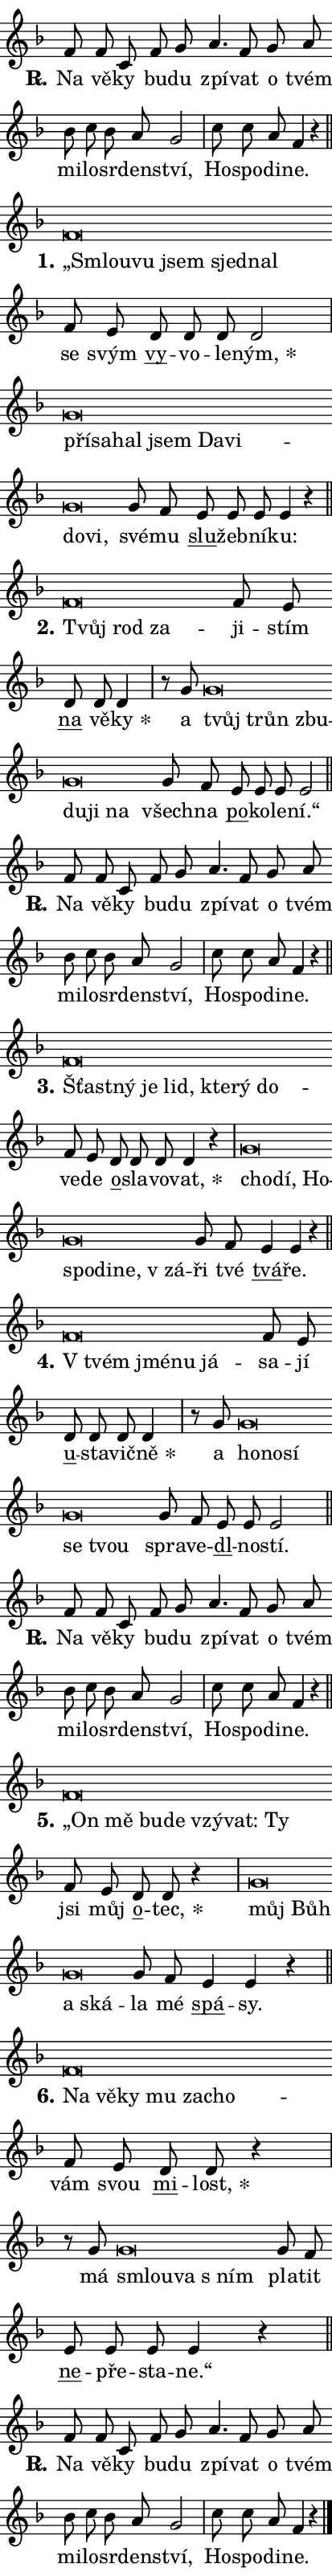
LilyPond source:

\version "2.24.0"
\header { tagline = "" }
\paper {
  indent = 0\cm
  top-margin = 0\cm
  right-margin = 0\cm
  bottom-margin = 0\cm
  left-margin = 0\cm
  paper-width = 7\cm
  page-breaking = #ly:one-page-breaking
  system-system-spacing.basic-distance = #11
  score-system-spacing.basic-distance = #11
  ragged-last = ##f
}


%% Author: Thomas Morley
%% https://lists.gnu.org/archive/html/lilypond-user/2020-05/msg00002.html
#(define (line-position grob)
"Returns position of @var[grob} in current system:
   @code{'start}, if at first time-step
   @code{'end}, if at last time-step
   @code{'middle} otherwise
"
  (let* ((col (ly:item-get-column grob))
         (ln (ly:grob-object col 'left-neighbor))
         (rn (ly:grob-object col 'right-neighbor))
         (col-to-check-left (if (ly:grob? ln) ln col))
         (col-to-check-right (if (ly:grob? rn) rn col))
         (break-dir-left
           (and
             (ly:grob-property col-to-check-left 'non-musical #f)
             (ly:item-break-dir col-to-check-left)))
         (break-dir-right
           (and
             (ly:grob-property col-to-check-right 'non-musical #f)
             (ly:item-break-dir col-to-check-right))))
        (cond ((eqv? 1 break-dir-left) 'start)
              ((eqv? -1 break-dir-right) 'end)
              (else 'middle))))

#(define (tranparent-at-line-position vctor)
  (lambda (grob)
  "Relying on @code{line-position} select the relevant enry from @var{vctor}.
Used to determine transparency,"
    (case (line-position grob)
      ((end) (not (vector-ref vctor 0)))
      ((middle) (not (vector-ref vctor 1)))
      ((start) (not (vector-ref vctor 2))))))

noteHeadBreakVisibility =
#(define-music-function (break-visibility)(vector?)
"Makes @code{NoteHead}s transparent relying on @var{break-visibility}"
#{
  \override NoteHead.transparent =
    #(tranparent-at-line-position break-visibility)
#})

#(define delete-ledgers-for-transparent-note-heads
  (lambda (grob)
    "Reads whether a @code{NoteHead} is transparent.
If so this @code{NoteHead} is removed from @code{'note-heads} from
@var{grob}, which is supposed to be @code{LedgerLineSpanner}.
As a result ledgers are not printed for this @code{NoteHead}"
    (let* ((nhds-array (ly:grob-object grob 'note-heads))
           (nhds-list
             (if (ly:grob-array? nhds-array)
                 (ly:grob-array->list nhds-array)
                 '()))
           ;; Relies on the transparent-property being done before
           ;; Staff.LedgerLineSpanner.after-line-breaking is executed.
           ;; This is fragile ...
           (to-keep
             (remove
               (lambda (nhd)
                 (ly:grob-property nhd 'transparent #f))
               nhds-list)))
      ;; TODO find a better method to iterate over grob-arrays, similiar
      ;; to filter/remove etc for lists
      ;; For now rebuilt from scratch
      (set! (ly:grob-object grob 'note-heads)  '())
      (for-each
        (lambda (nhd)
          (ly:pointer-group-interface::add-grob grob 'note-heads nhd))
        to-keep))))

hideNotes = {
  \noteHeadBreakVisibility #begin-of-line-visible
}
unHideNotes = {
  \noteHeadBreakVisibility #all-visible
}

% work-around for resetting accidentals
% https://lilypond.org/doc/v2.23/Documentation/notation/displaying-rhythms#unmetered-music
cadenzaMeasure = {
  \cadenzaOff
  \partial 1024 s1024
  \cadenzaOn
}

#(define-markup-command (accent layout props text) (markup?)
  "Underline accented syllable"
  (interpret-markup layout props
    #{\markup \override #'(offset . 4.3) \underline { #text }#}))

responsum = \markup \concat {
  "R" \hspace #-1.05 \path #0.1 #'((moveto 0 0.07) (lineto 0.9 0.8)) \hspace #0.05 "."
}

\layout {
    \context {
        \Staff
        \remove "Time_signature_engraver"
        \override LedgerLineSpanner.after-line-breaking = #delete-ledgers-for-transparent-note-heads
    }
    \context {
        \Voice {
            \override NoteHead.output-attributes = #'((class . "notehead"))
            \override Hairpin.height = #0.55
        }
    }
    \context {
        \Lyrics {
            \override StanzaNumber.output-attributes = #'((class . "stanzanumber"))
            \override LyricSpace.minimum-distance = #0.9
            \override LyricText.font-name = #"TeX Gyre Schola"
            \override LyricText.font-size = 1
            \override StanzaNumber.font-name = #"TeX Gyre Schola Bold"
            \override StanzaNumber.font-size = 1
        }
    }
}

% magnetic-lyrics.ily
%
%   written by
%     Jean Abou Samra <jean@abou-samra.fr>
%     Werner Lemberg <wl@gnu.org>
%
%   adapted by
%     Jiri Hon <jiri.hon@gmail.com>
%
% Version 2022-Apr-15

% https://www.mail-archive.com/lilypond-user@gnu.org/msg149350.html

#(define (Left_hyphen_pointer_engraver context)
   "Collect syllable-hyphen-syllable occurrences in lyrics and store
them in properties.  This engraver only looks to the left.  For
example, if the lyrics input is @code{foo -- bar}, it does the
following.

@itemize @bullet
@item
Set the @code{text} property of the @code{LyricHyphen} grob between
@q{foo} and @q{bar} to @code{foo}.

@item
Set the @code{left-hyphen} property of the @code{LyricText} grob with
text @q{foo} to the @code{LyricHyphen} grob between @q{foo} and
@q{bar}.
@end itemize

Use this auxiliary engraver in combination with the
@code{lyric-@/text::@/apply-@/magnetic-@/offset!} hook."
   (let ((hyphen #f)
         (text #f))
     (make-engraver
      (acknowledgers
       ((lyric-syllable-interface engraver grob source-engraver)
        (set! text grob)))
      (end-acknowledgers
       ((lyric-hyphen-interface engraver grob source-engraver)
        ;(when (not (grob::has-interface grob 'lyric-space-interface))
          (set! hyphen grob)));)
      ((stop-translation-timestep engraver)
       (when (and text hyphen)
         (ly:grob-set-object! text 'left-hyphen hyphen))
       (set! text #f)
       (set! hyphen #f)))))

#(define (lyric-text::apply-magnetic-offset! grob)
   "If the space between two syllables is less than the value in
property @code{LyricText@/.details@/.squash-threshold}, move the right
syllable to the left so that it gets concatenated with the left
syllable.

Use this function as a hook for
@code{LyricText@/.after-@/line-@/breaking} if the
@code{Left_@/hyphen_@/pointer_@/engraver} is active."
   (let ((hyphen (ly:grob-object grob 'left-hyphen #f)))
     (when hyphen
       (let ((left-text (ly:spanner-bound hyphen LEFT)))
         (when (grob::has-interface left-text 'lyric-syllable-interface)
           (let* ((common (ly:grob-common-refpoint grob left-text X))
                  (this-x-ext (ly:grob-extent grob common X))
                  (left-x-ext
                   (begin
                     ;; Trigger magnetism for left-text.
                     (ly:grob-property left-text 'after-line-breaking)
                     (ly:grob-extent left-text common X)))
                  ;; `delta` is the gap width between two syllables.
                  (delta (- (interval-start this-x-ext)
                            (interval-end left-x-ext)))
                  (details (ly:grob-property grob 'details))
                  (threshold (assoc-get 'squash-threshold details 0.2)))
             (when (< delta threshold)
               (let* (;; We have to manipulate the input text so that
                      ;; ligatures crossing syllable boundaries are not
                      ;; disabled.  For languages based on the Latin
                      ;; script this is essentially a beautification.
                      ;; However, for non-Western scripts it can be a
                      ;; necessity.
                      (lt (ly:grob-property left-text 'text))
                      (rt (ly:grob-property grob 'text))
                      (is-space (grob::has-interface hyphen 'lyric-space-interface))
                      (space (if is-space " " ""))
                      (space-markup (grob-interpret-markup grob " "))
                      (space-size (interval-length (ly:stencil-extent space-markup X)))
                      (extra-delta (if is-space space-size 0))
                      ;; Append new syllable.
                      (ltrt-space (if (and (string? lt) (string? rt))
                                (string-append lt space rt)
                                (make-concat-markup (list lt space rt))))
                      ;; Right-align `ltrt` to the right side.
                      (ltrt-space-markup (grob-interpret-markup
                               grob
                               (make-translate-markup
                                (cons (interval-length this-x-ext) 0)
                                (make-right-align-markup ltrt-space)))))
                 (begin
                   ;; Don't print `left-text`.
                   (ly:grob-set-property! left-text 'stencil #f)
                   ;; Set text and stencil (which holds all collected
                   ;; syllables so far) and shift it to the left.
                   (ly:grob-set-property! grob 'text ltrt-space)
                   (ly:grob-set-property! grob 'stencil ltrt-space-markup)
                   (ly:grob-translate-axis! grob (- (- delta extra-delta)) X))))))))))


#(define (lyric-hyphen::displace-bounds-first grob)
   ;; Make very sure this callback isn't triggered too early.
   (let ((left (ly:spanner-bound grob LEFT))
         (right (ly:spanner-bound grob RIGHT)))
     (ly:grob-property left 'after-line-breaking)
     (ly:grob-property right 'after-line-breaking)
     (ly:lyric-hyphen::print grob)))

squashThreshold = #0.4

\layout {
  \context {
    \Lyrics
    \consists #Left_hyphen_pointer_engraver
    \override LyricText.after-line-breaking =
      #lyric-text::apply-magnetic-offset!
    \override LyricHyphen.stencil = #lyric-hyphen::displace-bounds-first
    \override LyricText.details.squash-threshold = \squashThreshold
    \override LyricHyphen.minimum-distance = 0
    \override LyricHyphen.minimum-length = \squashThreshold
  }
}

squash = \override LyricText.details.squash-threshold = 9999
unSquash = \override LyricText.details.squash-threshold = \squashThreshold

left = \override LyricText.self-alignment-X = #LEFT
unLeft = \revert LyricText.self-alignment-X

starOffset = #(lambda (grob) 
                (let ((x_offset (ly:self-alignment-interface::aligned-on-x-parent grob)))
                  (if (= x_offset 0) 0 (+ x_offset 1.2))))

star = #(define-music-function (syllable)(string?)
"Append star separator at the end of a syllable"
#{
  \once \override LyricText.X-offset = #starOffset
  \lyricmode { \markup {
    #syllable
    \override #'((font-name . "TeX Gyre Schola Bold")) \hspace #0.2 \lower #0.65 \larger "*"
  } }
#})

starAccent = #(define-music-function (syllable)(string?)
"Append star separator at the end of a syllable and make accent"
#{
  \once \override LyricText.X-offset = #starOffset
  \lyricmode { \markup {
    \accent #syllable
    \override #'((font-name . "TeX Gyre Schola Bold")) \hspace #0.2 \lower #0.65 \larger "*"
  } }
#})

breath = #(define-music-function (syllable)(string?)
"Append breathing indicator at the end of a syllable"
#{
  \lyricmode { \markup { #syllable "+" } }
#})

optionalBreath = #(define-music-function (syllable)(string?)
"Append optional breathing indicator at the end of a syllable"
#{
  \lyricmode { \markup { #syllable "(+)" } }
#})


\score {
    <<
        \new Voice = "melody" { \cadenzaOn \key f \major \relative { f'8 f c f g a4. f8 \bar "" g a \bar "" bes c bes a g2 \cadenzaMeasure \bar "|" c8 c a f4 r \cadenzaMeasure \bar "||" \break } }
        \new Lyrics \lyricsto "melody" { \lyricmode { \set stanza = \responsum
Na vě -- ky bu -- du zpí -- vat o tvém mi -- lo -- sr -- den -- ství, Ho -- spo -- di -- ne. } }
    >>
    \layout {}
}

\score {
    <<
        \new Voice = "melody" { \cadenzaOn \key f \major \relative { f'\breve*1/16 \hideNotes \breve*1/16 \bar "" \breve*1/16 \bar "" \breve*1/16 \breve*1/16 \bar "" \unHideNotes f8 e \bar "" d d d d2 \cadenzaMeasure \bar "|" g\breve*1/16 \hideNotes \breve*1/16 \bar "" \breve*1/16 \bar "" \breve*1/16 \bar "" \breve*1/16 \bar "" \breve*1/16 \bar "" \breve*1/16 \breve*1/16 \bar "" \unHideNotes g8 f \bar "" e e e e4 r \cadenzaMeasure \bar "||" \break } }
        \new Lyrics \lyricsto "melody" { \lyricmode { \set stanza = "1."
\left „Smlou -- \squash vu jsem sjed -- nal \unLeft \unSquash se svým \markup \accent vy -- vo -- le -- \star ným, \left pří -- \squash sa -- hal jsem Da -- vi -- do -- vi, \unLeft \unSquash své -- mu \markup \accent slu -- žeb -- ní -- ku: } }
    >>
    \layout {}
}

\score {
    <<
        \new Voice = "melody" { \cadenzaOn \key f \major \relative { f'\breve*1/16 \hideNotes \breve*1/16 \breve*1/16 \bar "" \unHideNotes f8 e \bar "" d d d4 \cadenzaMeasure \bar "|" r8 g g\breve*1/16 \hideNotes \breve*1/16 \bar "" \breve*1/16 \bar "" \breve*1/16 \bar "" \breve*1/16 \breve*1/16 \bar "" \unHideNotes g8 f \bar "" e e e e2 \cadenzaMeasure \bar "||" \break } }
        \new Lyrics \lyricsto "melody" { \lyricmode { \set stanza = "2."
\left Tvůj \squash rod za -- \unLeft \unSquash ji -- stím \markup \accent na vě -- \star ky a \left tvůj \squash trůn zbu -- du -- ji na \unLeft \unSquash všech -- na \markup \accent po -- ko -- le -- ní.“ } }
    >>
    \layout {}
}

\score {
    <<
        \new Voice = "melody" { \cadenzaOn \key f \major \relative { f'8 f c f g a4. f8 \bar "" g a \bar "" bes c bes a g2 \cadenzaMeasure \bar "|" c8 c a f4 r \cadenzaMeasure \bar "||" \break } }
        \new Lyrics \lyricsto "melody" { \lyricmode { \set stanza = \responsum
Na vě -- ky bu -- du zpí -- vat o tvém mi -- lo -- sr -- den -- ství, Ho -- spo -- di -- ne. } }
    >>
    \layout {}
}

\score {
    <<
        \new Voice = "melody" { \cadenzaOn \key f \major \relative { f'\breve*1/16 \hideNotes \breve*1/16 \bar "" \breve*1/16 \bar "" \breve*1/16 \bar "" \breve*1/16 \bar "" \breve*1/16 \breve*1/16 \bar "" \unHideNotes f8 e \bar "" d d d d4 r \cadenzaMeasure \bar "|" g\breve*1/16 \hideNotes \breve*1/16 \bar "" \breve*1/16 \bar "" \breve*1/16 \bar "" \breve*1/16 \bar "" \breve*1/16 \breve*1/16 \bar "" \unHideNotes g8 f \bar "" e4 e4 r \cadenzaMeasure \bar "||" \break } }
        \new Lyrics \lyricsto "melody" { \lyricmode { \set stanza = "3."
\left Šťast -- \squash ný je lid, kte -- rý do -- \unLeft \unSquash ve -- de \markup \accent o -- sla -- vo -- \star vat, \left cho -- \squash dí, Ho -- spo -- di -- ne, "v zá" -- \unLeft \unSquash ři tvé \markup \accent tvá -- ře. } }
    >>
    \layout {}
}

\score {
    <<
        \new Voice = "melody" { \cadenzaOn \key f \major \relative { f'\breve*1/16 \hideNotes \breve*1/16 \bar "" \breve*1/16 \breve*1/16 \bar "" \unHideNotes f8 e \bar "" d d d d4 \cadenzaMeasure \bar "|" r8 g g\breve*1/16 \hideNotes \breve*1/16 \bar "" \breve*1/16 \bar "" \breve*1/16 \breve*1/16 \bar "" \unHideNotes g8 f \bar "" e e e2 \cadenzaMeasure \bar "||" \break } }
        \new Lyrics \lyricsto "melody" { \lyricmode { \set stanza = "4."
\left "V tvém" \squash jmé -- nu já -- \unLeft \unSquash sa -- jí \markup \accent u -- sta -- vič -- \star ně a \left ho -- \squash no -- sí se tvou \unLeft \unSquash spra -- ve -- \markup \accent dl -- no -- stí. } }
    >>
    \layout {}
}

\score {
    <<
        \new Voice = "melody" { \cadenzaOn \key f \major \relative { f'8 f c f g a4. f8 \bar "" g a \bar "" bes c bes a g2 \cadenzaMeasure \bar "|" c8 c a f4 r \cadenzaMeasure \bar "||" \break } }
        \new Lyrics \lyricsto "melody" { \lyricmode { \set stanza = \responsum
Na vě -- ky bu -- du zpí -- vat o tvém mi -- lo -- sr -- den -- ství, Ho -- spo -- di -- ne. } }
    >>
    \layout {}
}

\score {
    <<
        \new Voice = "melody" { \cadenzaOn \key f \major \relative { f'\breve*1/16 \hideNotes \breve*1/16 \bar "" \breve*1/16 \bar "" \breve*1/16 \bar "" \breve*1/16 \bar "" \breve*1/16 \breve*1/16 \bar "" \unHideNotes f8 e \bar "" d8 d r4 \cadenzaMeasure \bar "|" g\breve*1/16 \hideNotes \breve*1/16 \bar "" \breve*1/16 \breve*1/16 \bar "" \unHideNotes g8 f \bar "" e4 e r \cadenzaMeasure \bar "||" \break } }
        \new Lyrics \lyricsto "melody" { \lyricmode { \set stanza = "5."
\left „On \squash mě bu -- de vzý -- vat: Ty \unLeft \unSquash jsi můj \markup \accent o -- \star tec, \left můj \squash Bůh a ská -- \unLeft \unSquash la mé \markup \accent spá -- sy. } }
    >>
    \layout {}
}

\score {
    <<
        \new Voice = "melody" { \cadenzaOn \key f \major \relative { f'\breve*1/16 \hideNotes \breve*1/16 \bar "" \breve*1/16 \bar "" \breve*1/16 \bar "" \breve*1/16 \breve*1/16 \bar "" \unHideNotes f8 e \bar "" d8 d r4 \cadenzaMeasure \bar "|" r8 g g\breve*1/16 \hideNotes \breve*1/16 \breve*1/16 \bar "" \unHideNotes g8 f \bar "" e e e e4 r \cadenzaMeasure \bar "||" \break } }
        \new Lyrics \lyricsto "melody" { \lyricmode { \set stanza = "6."
\left Na \squash vě -- ky mu za -- cho -- \unLeft \unSquash vám svou \markup \accent mi -- \star lost, má \left smlou -- \squash va "s ním" \unLeft \unSquash pla -- tit \markup \accent ne -- pře -- sta -- ne.“ } }
    >>
    \layout {}
}

\score {
    <<
        \new Voice = "melody" { \cadenzaOn \key f \major \relative { f'8 f c f g a4. f8 \bar "" g a \bar "" bes c bes a g2 \cadenzaMeasure \bar "|" c8 c a f4 r \cadenzaMeasure \bar "||" \break } \bar "|." }
        \new Lyrics \lyricsto "melody" { \lyricmode { \set stanza = \responsum
Na vě -- ky bu -- du zpí -- vat o tvém mi -- lo -- sr -- den -- ství, Ho -- spo -- di -- ne. } }
    >>
    \layout {}
}
